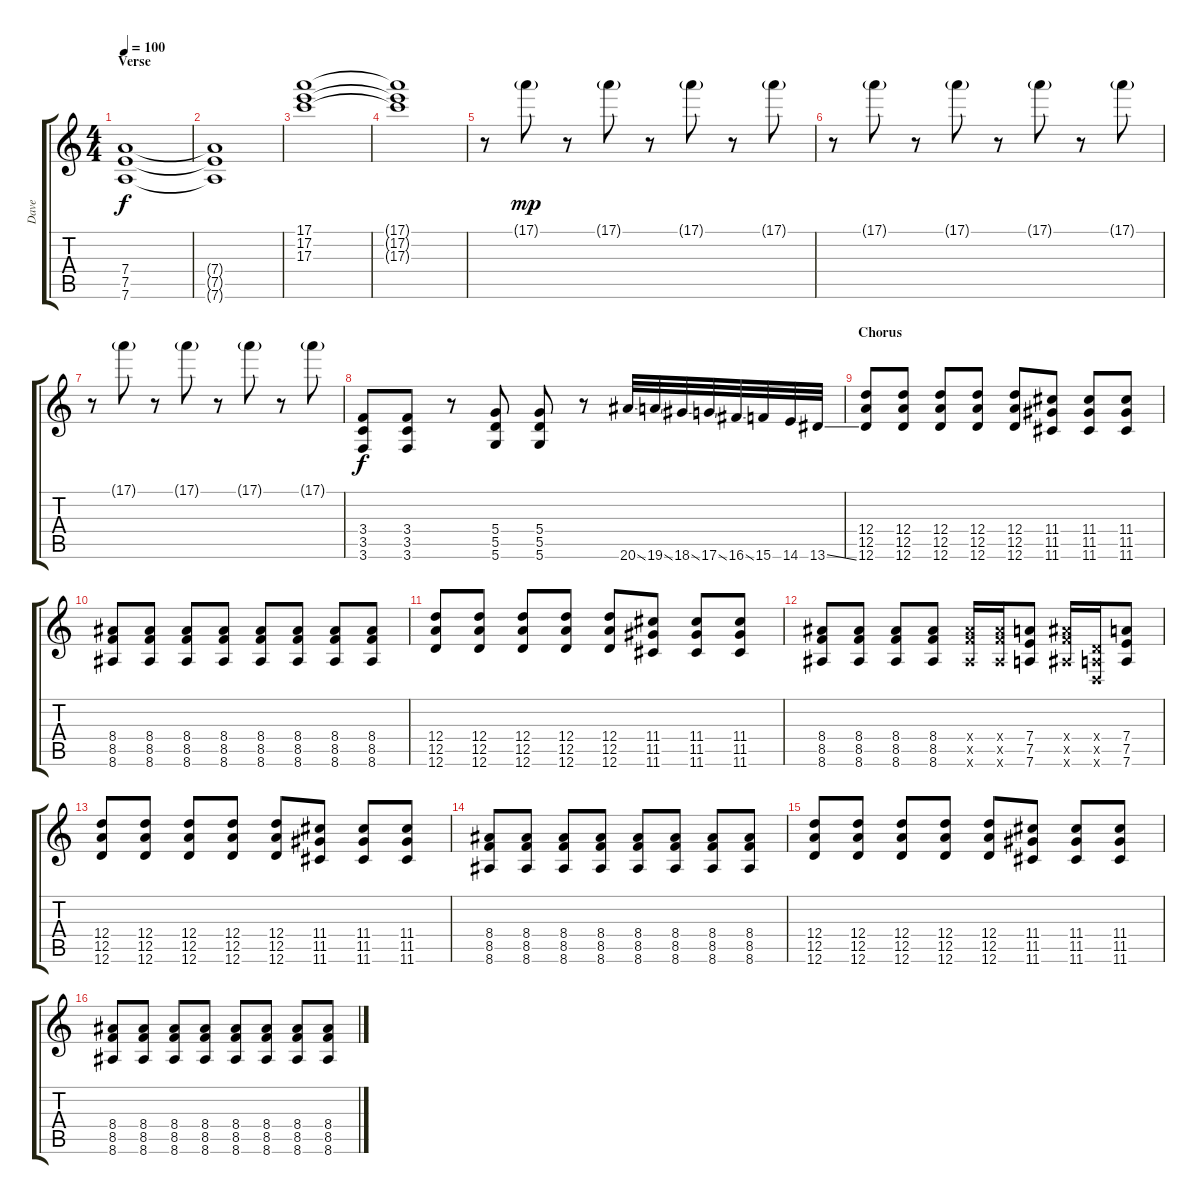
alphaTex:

\track ("Dave" "Dave") {instrument distortionguitar}
\staff {score tabs}
\tuning (E4 B3 G3 D3 A2 D2) {hide}
\ts (4 4)
\section ("" "Verse")
\tempo 100
\clef g2
\ks c
(7.4 7.5 7.6).1{dy f volume 0 balance 0} |
(7.4{t} 7.5{t} 7.6{t}).1 |
(17.1 17.2 17.3).1{volume 16} |
(17.1{t} 17.2{t} 17.3{t}).1 |
r.8 17.1{g}.8{dy mp balance 16} r.8 17.1{g}.8{balance 0} r.8 17.1{g}.8{balance 16} r.8 17.1{g}.8{balance 0} |
r.8 17.1{g}.8{balance 16} r.8 17.1{g}.8{balance 0} r.8 17.1{g}.8{balance 16} r.8 17.1{g}.8{balance 0} |
r.8 17.1{g}.8{balance 16} r.8 17.1{g}.8{balance 0} r.8 17.1{g}.8{balance 16} r.8 17.1{g}.8{balance 0} |
(3.4 3.5 3.6).8{dy f balance 8} (3.4 3.5 3.6).8 r.8 (5.4 5.5 5.6).8 (5.4 5.5 5.6).8 r.8 20.6{ss}.32 19.6{ss}.32 18.6{ss}.32 17.6{ss}.32 16.6{ss}.32 15.6.32 14.6.32 13.6{ss}.32 |
\section ("" "Chorus")
(12.4 12.5 12.6).8 (12.4 12.5 12.6).8 (12.4 12.5 12.6).8 (12.4 12.5 12.6).8 (12.4 12.5 12.6).8 (11.4 11.5 11.6).8 (11.4 11.5 11.6).8 (11.4 11.5 11.6).8 |
(8.4 8.5 8.6).8 (8.4 8.5 8.6).8 (8.4 8.5 8.6).8 (8.4 8.5 8.6).8 (8.4 8.5 8.6).8 (8.4 8.5 8.6).8 (8.4 8.5 8.6).8 (8.4 8.5 8.6).8 |
(12.4 12.5 12.6).8 (12.4 12.5 12.6).8 (12.4 12.5 12.6).8 (12.4 12.5 12.6).8 (12.4 12.5 12.6).8 (11.4 11.5 11.6).8 (11.4 11.5 11.6).8 (11.4 11.5 11.6).8 |
(8.4 8.5 8.6).8 (8.4 8.5 8.6).8 (8.4 8.5 8.6).8 (8.4 8.5 8.6).8 (8.4{x} 8.5{x} 8.6{x}).16 (8.4{x} 8.5{x} 8.6{x}).16 (7.4 7.5 7.6).8 (8.4{x} 8.5{x} 8.6{x}).16 (0.4{x} 0.5{x} 0.6{x}).16 (7.4 7.5 7.6).8 |
(12.4 12.5 12.6).8 (12.4 12.5 12.6).8 (12.4 12.5 12.6).8 (12.4 12.5 12.6).8 (12.4 12.5 12.6).8 (11.4 11.5 11.6).8 (11.4 11.5 11.6).8 (11.4 11.5 11.6).8 |
(8.4 8.5 8.6).8 (8.4 8.5 8.6).8 (8.4 8.5 8.6).8 (8.4 8.5 8.6).8 (8.4 8.5 8.6).8 (8.4 8.5 8.6).8 (8.4 8.5 8.6).8 (8.4 8.5 8.6).8 |
(12.4 12.5 12.6).8 (12.4 12.5 12.6).8 (12.4 12.5 12.6).8 (12.4 12.5 12.6).8 (12.4 12.5 12.6).8 (11.4 11.5 11.6).8 (11.4 11.5 11.6).8 (11.4 11.5 11.6).8 |
(8.4 8.5 8.6).8 (8.4 8.5 8.6).8 (8.4 8.5 8.6).8 (8.4 8.5 8.6).8 (8.4 8.5 8.6).8 (8.4 8.5 8.6).8 (8.4 8.5 8.6).8 (8.4 8.5 8.6).8
